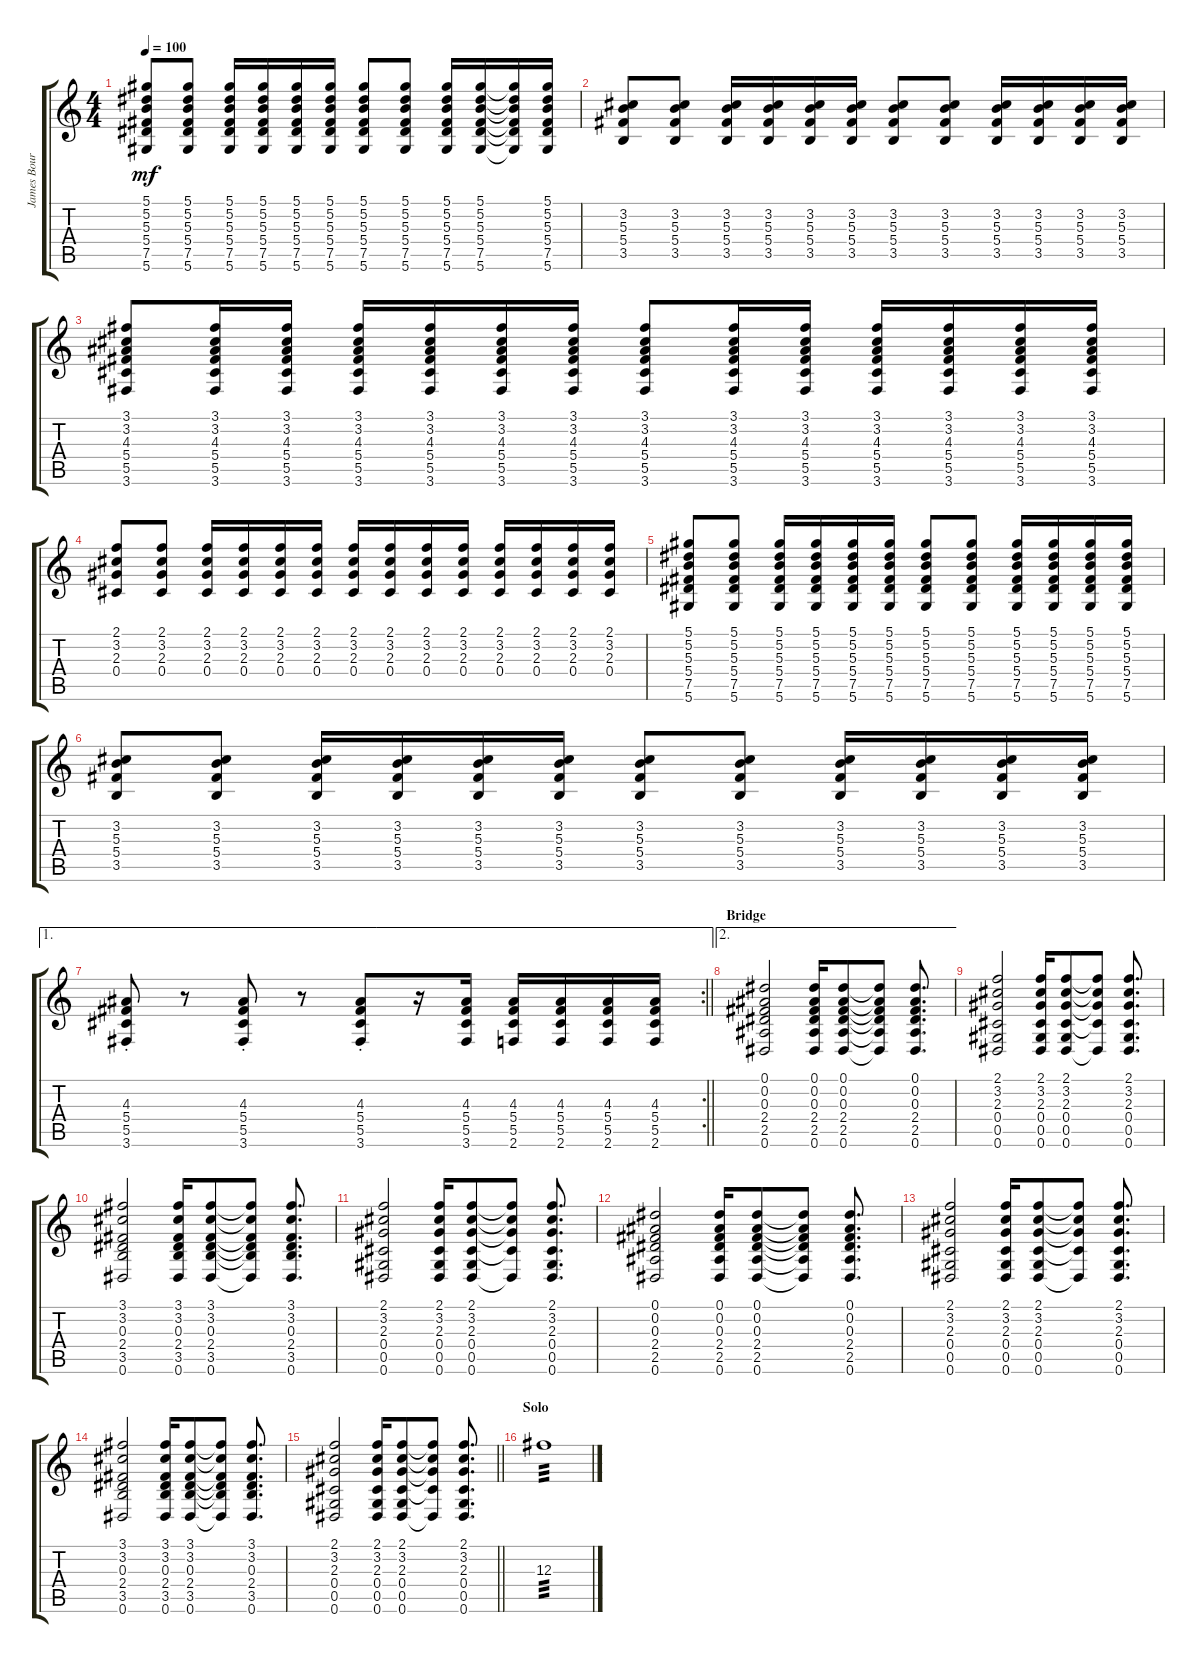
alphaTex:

\track ("James Bourne" "James Bour") {instrument distortionguitar}
\staff {score tabs}
\tuning (Eb4 Bb3 Gb3 Db3 Ab2 Eb2) {hide}
\ts (4 4)
\tempo 100
\clef g2
\ks c
(5.1 5.2 5.3 5.4 7.5 5.6).8{dy mf} (5.1 5.2 5.3 5.4 7.5 5.6).8 (5.1 5.2 5.3 5.4 7.5 5.6).16 (5.1 5.2 5.3 5.4 7.5 5.6).16 (5.1 5.2 5.3 5.4 7.5 5.6).16 (5.1 5.2 5.3 5.4 7.5 5.6).16 (5.1 5.2 5.3 5.4 7.5 5.6).8 (5.1 5.2 5.3 5.4 7.5 5.6).8 (5.1 5.2 5.3 5.4 7.5 5.6).16 (5.1 5.2 5.3 5.4 7.5 5.6).16 (5.1{t} 5.2{t} 5.3{t} 5.4{t} 7.5{t} 5.6{t}).16 (5.1 5.2 5.3 5.4 7.5 5.6).16 |
(3.2 5.3 5.4 3.5).8 (3.2 5.3 5.4 3.5).8 (3.2 5.3 5.4 3.5).16 (3.2 5.3 5.4 3.5).16 (3.2 5.3 5.4 3.5).16 (3.2 5.3 5.4 3.5).16 (3.2 5.3 5.4 3.5).8 (3.2 5.3 5.4 3.5).8 (3.2 5.3 5.4 3.5).16 (3.2 5.3 5.4 3.5).16 (3.2 5.3 5.4 3.5).16 (3.2 5.3 5.4 3.5).16 |
(3.1 3.2 4.3 5.4 5.5 3.6).8 (3.1 3.2 4.3 5.4 5.5 3.6).16 (3.1 3.2 4.3 5.4 5.5 3.6).16 (3.1 3.2 4.3 5.4 5.5 3.6).16 (3.1 3.2 4.3 5.4 5.5 3.6).16 (3.1 3.2 4.3 5.4 5.5 3.6).16 (3.1 3.2 4.3 5.4 5.5 3.6).16 (3.1 3.2 4.3 5.4 5.5 3.6).8 (3.1 3.2 4.3 5.4 5.5 3.6).16 (3.1 3.2 4.3 5.4 5.5 3.6).16 (3.1 3.2 4.3 5.4 5.5 3.6).16 (3.1 3.2 4.3 5.4 5.5 3.6).16 (3.1 3.2 4.3 5.4 5.5 3.6).16 (3.1 3.2 4.3 5.4 5.5 3.6).16 |
(2.1 3.2 2.3 0.4).8 (2.1 3.2 2.3 0.4).8 (2.1 3.2 2.3 0.4).16 (2.1 3.2 2.3 0.4).16 (2.1 3.2 2.3 0.4).16 (2.1 3.2 2.3 0.4).16 (2.1 3.2 2.3 0.4).16 (2.1 3.2 2.3 0.4).16 (2.1 3.2 2.3 0.4).16 (2.1 3.2 2.3 0.4).16 (2.1 3.2 2.3 0.4).16 (2.1 3.2 2.3 0.4).16 (2.1 3.2 2.3 0.4).16 (2.1 3.2 2.3 0.4).16 |
(5.1 5.2 5.3 5.4 7.5 5.6).8 (5.1 5.2 5.3 5.4 7.5 5.6).8 (5.1 5.2 5.3 5.4 7.5 5.6).16 (5.1 5.2 5.3 5.4 7.5 5.6).16 (5.1 5.2 5.3 5.4 7.5 5.6).16 (5.1 5.2 5.3 5.4 7.5 5.6).16 (5.1 5.2 5.3 5.4 7.5 5.6).8 (5.1 5.2 5.3 5.4 7.5 5.6).8 (5.1 5.2 5.3 5.4 7.5 5.6).16 (5.1 5.2 5.3 5.4 7.5 5.6).16 (5.1 5.2 5.3 5.4 7.5 5.6).16 (5.1 5.2 5.3 5.4 7.5 5.6).16 |
(3.2 5.3 5.4 3.5).8 (3.2 5.3 5.4 3.5).8 (3.2 5.3 5.4 3.5).16 (3.2 5.3 5.4 3.5).16 (3.2 5.3 5.4 3.5).16 (3.2 5.3 5.4 3.5).16 (3.2 5.3 5.4 3.5).8 (3.2 5.3 5.4 3.5).8 (3.2 5.3 5.4 3.5).16 (3.2 5.3 5.4 3.5).16 (3.2 5.3 5.4 3.5).16 (3.2 5.3 5.4 3.5).16 |
\ae 1
\rc 2
\barLineRight lightlight
(4.3{st} 5.4{st} 5.5{st} 3.6{st}).8 r.8 (4.3{st} 5.4{st} 5.5{st} 3.6{st}).8 r.8 (4.3{st} 5.4{st} 5.5{st} 3.6{st}).8 r.16 (4.3 5.4 5.5 3.6).16 (4.3 5.4 5.5 2.6).16 (4.3 5.4 5.5 2.6).16 (4.3 5.4 5.5 2.6).16 (4.3 5.4 5.5 2.6).16 |
\ae 2
\section ("" "Bridge")
(0.1 0.2 0.3 2.4 2.5 0.6).2 (0.1 0.2 0.3 2.4 2.5 0.6).16 (0.1 0.2 0.3 2.4 2.5 0.6).8 (0.1{t} 0.2{t} 0.3{t} 2.4{t} 2.5{t} 0.6{t}).8 (0.1 0.2 0.3 2.4 2.5 0.6).8{d} |
(2.1 3.2 2.3 0.4 0.5 0.6).2 (2.1 3.2 2.3 0.4 0.5 0.6).16 (2.1 3.2 2.3 0.4 0.5 0.6).8 (2.1{t} 3.2{t} 2.3{t} 0.4{t} 0.6{t}).8 (2.1 3.2 2.3 0.4 0.5 0.6).8{d} |
(3.1 3.2 0.3 2.4 3.5 0.6).2 (3.1 3.2 0.3 2.4 3.5 0.6).16 (3.1 3.2 0.3 2.4 3.5 0.6).8 (3.1{t} 3.2{t} 0.3{t} 2.4{t} 3.5{t} 0.6{t}).8 (3.1 3.2 0.3 2.4 3.5 0.6).8{d} |
(2.1 3.2 2.3 0.4 0.5 0.6).2 (2.1 3.2 2.3 0.4 0.5 0.6).16 (2.1 3.2 2.3 0.4 0.5 0.6).8 (2.1{t} 3.2{t} 2.3{t} 0.4{t} 0.6{t}).8 (2.1 3.2 2.3 0.4 0.5 0.6).8{d} |
(0.1 0.2 0.3 2.4 2.5 0.6).2 (0.1 0.2 0.3 2.4 2.5 0.6).16 (0.1 0.2 0.3 2.4 2.5 0.6).8 (0.1{t} 0.2{t} 0.3{t} 2.4{t} 2.5{t} 0.6{t}).8 (0.1 0.2 0.3 2.4 2.5 0.6).8{d} |
(2.1 3.2 2.3 0.4 0.5 0.6).2 (2.1 3.2 2.3 0.4 0.5 0.6).16 (2.1 3.2 2.3 0.4 0.5 0.6).8 (2.1{t} 3.2{t} 2.3{t} 0.4{t} 0.6{t}).8 (2.1 3.2 2.3 0.4 0.5 0.6).8{d} |
(3.1 3.2 0.3 2.4 3.5 0.6).2 (3.1 3.2 0.3 2.4 3.5 0.6).16 (3.1 3.2 0.3 2.4 3.5 0.6).8 (3.1{t} 3.2{t} 0.3{t} 2.4{t} 3.5{t} 0.6{t}).8 (3.1 3.2 0.3 2.4 3.5 0.6).8{d} |
\barLineRight lightlight
(2.1 3.2 2.3 0.4 0.5 0.6).2 (2.1 3.2 2.3 0.4 0.5 0.6).16 (2.1 3.2 2.3 0.4 0.5 0.6).8 (2.1{t} 3.2{t} 2.3{t} 0.4{t} 0.6{t}).8 (2.1 3.2 2.3 0.4 0.5 0.6).8{d} |
\section ("" "Solo")
12.3.1{tp 3}
